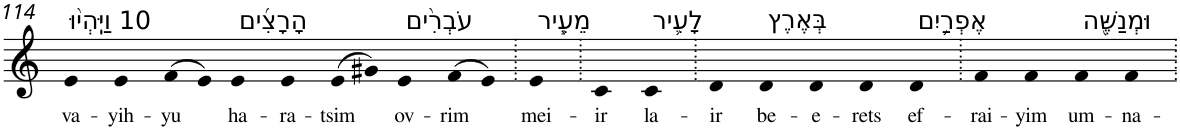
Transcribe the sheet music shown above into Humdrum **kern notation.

**kern	**text
*part1	*part1
*staff1	*staff1
*I"Piano	*
*I'Pno	*
!!LO:PB:g=z
*clefG2	*
*k[]	*
=114	=114
!LO:TX:a:t=10 וַיִּֽהְי֨וּ	!
!	!LO:LY:b
4e	va-
!	!LO:LY:b
4e	-yih-
!	!LO:LY:b
(>8f	-yu
8e)	.
!LO:TX:a:t=הָרָצִ֜ים	!
!	!LO:LY:b
4e	ha-
!	!LO:LY:b
4e	-ra-
!	!LO:LY:b
(>8e	-tsim
8g#X)	.
!LO:TX:a:t=עֹבְרִ֨ים	!
!	!LO:LY:b
4e	ov-
!	!LO:LY:b
(>8f	-rim
8e)	.
=115.	=115.
!LO:TX:a:t=מֵעִ֧יר	!
!	!LO:LY:b
4e	mei-
=116.	=116.
!	!LO:LY:b
4c	-ir
!LO:TX:a:t=לָעִ֛יר	!
!	!LO:LY:b
4c	la-
=117.	=117.
!	!LO:LY:b
4d	-ir
!LO:TX:a:t=בְּאֶרֶץ	!
!	!LO:LY:b
4d	be-
!	!LO:LY:b
4d	-e-
!	!LO:LY:b
4d	-rets
!LO:TX:a:t=אֶפְרַ֥יִם	!
!	!LO:LY:b
4d	ef-
=118.	=118.
!	!LO:LY:b
4f	-rai-
!	!LO:LY:b
4f	-yim
!LO:TX:a:t=וּמְנַשֶּׁ֖ה	!
!	!LO:LY:b
4f	um-
!	!LO:LY:b
4f	-na-
=.	=.
*-	*-
